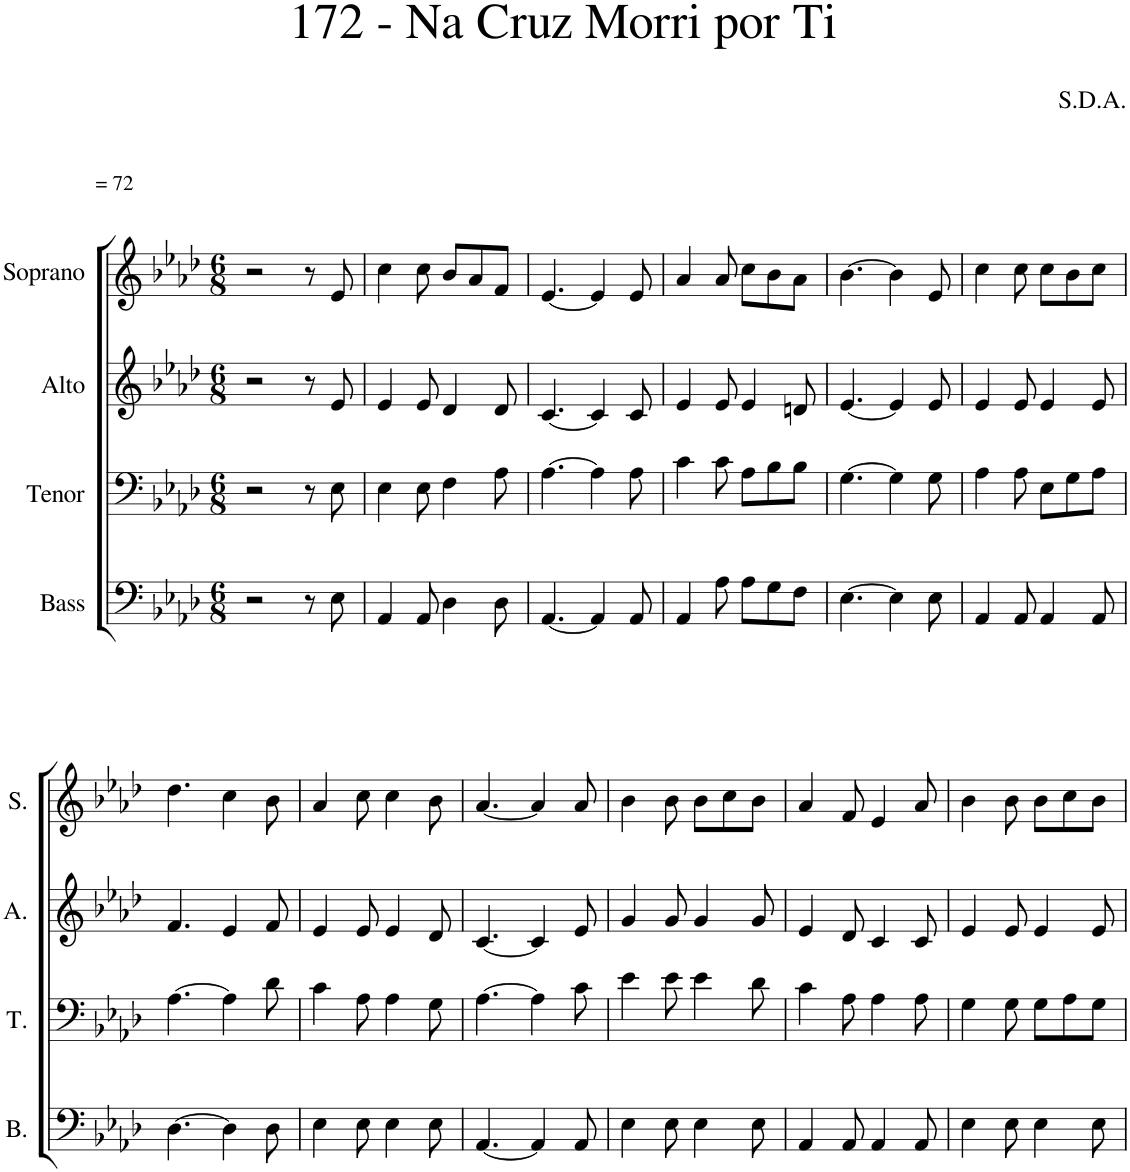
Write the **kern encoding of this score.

**kern	**kern	**kern	**kern
*part4	*part3	*part2	*part1
*staff4	*staff3	*staff2	*staff1
*I"Bass	*I"Tenor	*I"Alto	*I"Soprano
*I'B.	*I'T.	*I'A.	*I'S.
*clefF4	*clefF4	*clefG2	*clefG2
*k[b-e-a-d-]	*k[b-e-a-d-]	*k[b-e-a-d-]	*k[b-e-a-d-]
*M6/8	*M6/8	*M6/8	*M6/8
=1	=1	=1	=1
!	!	!	!LO:TX:a:t== 72
2r	2r	2r	2r
8r	8r	8r	8r
8E-\	8E-\	8e-/	8e-/
=2	=2	=2	=2
4AA-/	4E-\	4e-/	4cc\
8AA-/	8E-\	8e-/	8cc\
4D-\	4F\	4d-/	8b-/L
.	.	.	8a-/
8D-\	8A-\	8d-/	8f/J
=3	=3	=3	=3
[4.AA-/	[4.A-\	[4.c/	[4.e-/
4AA-/]	4A-\]	4c/]	4e-/]
8AA-/	8A-\	8c/	8e-/
=4	=4	=4	=4
4AA-/	4c\	4e-/	4a-/
8A-\	8c\	8e-/	8a-/
8A-\L	8A-\L	4e-/	8cc\L
8G\	8B-\	.	8b-\
8F\J	8B-\J	8dn/	8a-\J
=5	=5	=5	=5
[4.E-\	[4.G\	[4.e-/	[4.b-\
4E-\]	4G\]	4e-/]	4b-\]
8E-\	8G\	8e-/	8e-/
=6	=6	=6	=6
4AA-/	4A-\	4e-/	4cc\
8AA-/	8A-\	8e-/	8cc\
4AA-/	8E-\L	4e-/	8cc\L
.	8G\	.	8b-\
8AA-/	8A-\J	8e-/	8cc\J
!!LO:LB:g=z
=7	=7	=7	=7
[4.D-\	[4.A-\	4.f/	4.dd-\
4D-\]	4A-\]	4e-/	4cc\
8D-\	8d-\	8f/	8b-\
=8	=8	=8	=8
4E-\	4c\	4e-/	4a-/
8E-\	8A-\	8e-/	8cc\
4E-\	4A-\	4e-/	4cc\
8E-\	8G\	8d-/	8b-\
=9	=9	=9	=9
[4.AA-/	[4.A-\	[4.c/	[4.a-/
4AA-/]	4A-\]	4c/]	4a-/]
8AA-/	8c\	8e-/	8a-/
=10	=10	=10	=10
4E-\	4e-\	4g/	4b-\
8E-\	8e-\	8g/	8b-\
4E-\	4e-\	4g/	8b-\L
.	.	.	8cc\
8E-\	8d-\	8g/	8b-\J
=11	=11	=11	=11
4AA-/	4c\	4e-/	4a-/
8AA-/	8A-\	8d-/	8f/
4AA-/	4A-\	4c/	4e-/
8AA-/	8A-\	8c/	8a-/
=12	=12	=12	=12
4E-\	4G\	4e-/	4b-\
8E-\	8G\	8e-/	8b-\
4E-\	8G\L	4e-/	8b-\L
.	8A-\	.	8cc\
8E-\	8G\J	8e-/	8b-\J
=	=	=	=
*-	*-	*-	*-
